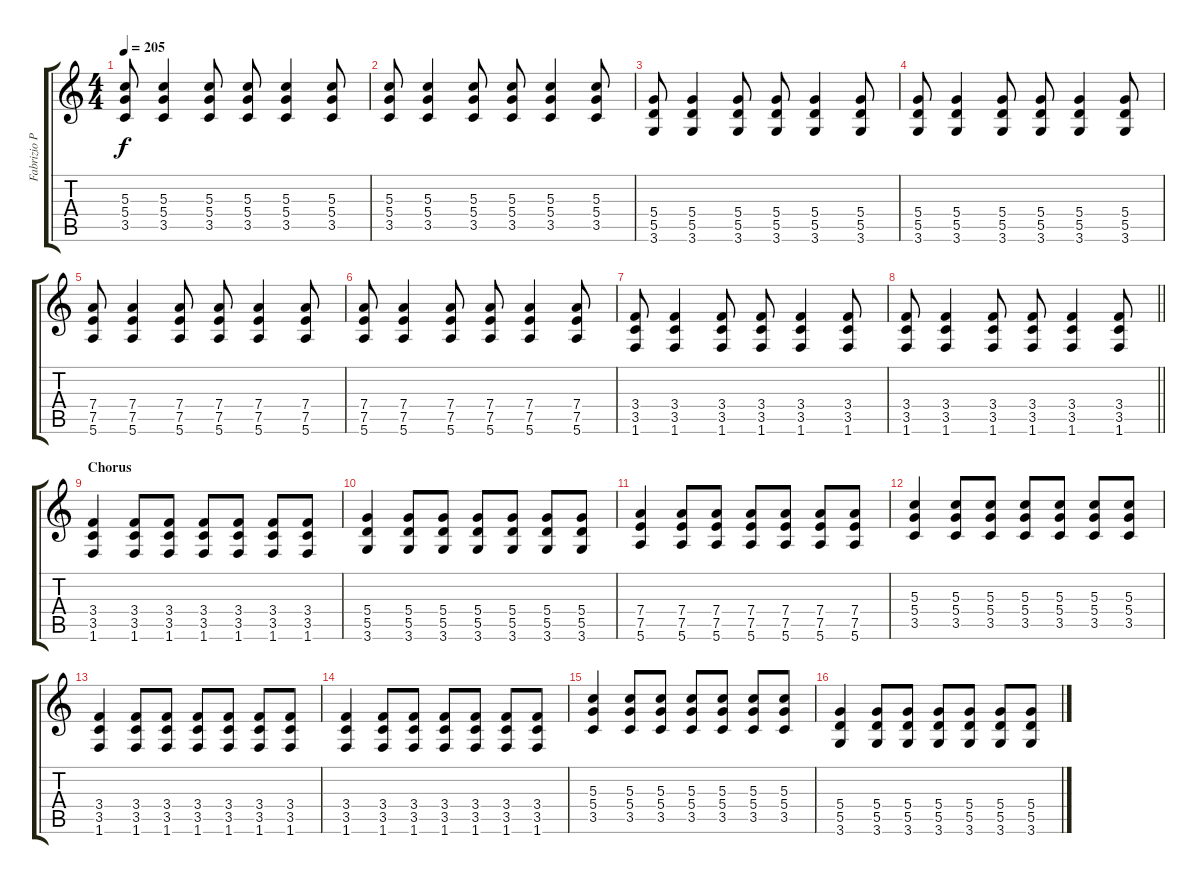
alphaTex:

\track ("Fabrizio Panebarco" "Fabrizio P") {instrument distortionguitar}
\staff {score tabs}
\tuning (E4 B3 G3 D3 A2 E2) {hide}
\ts (4 4)
\tempo 205
\clef g2
\ks c
(5.3 5.4 3.5).8{dy f} (5.3 5.4 3.5).4 (5.3 5.4 3.5).8 (5.3 5.4 3.5).8 (5.3 5.4 3.5).4 (5.3 5.4 3.5).8 |
(5.3 5.4 3.5).8 (5.3 5.4 3.5).4 (5.3 5.4 3.5).8 (5.3 5.4 3.5).8 (5.3 5.4 3.5).4 (5.3 5.4 3.5).8 |
(5.4 5.5 3.6).8 (5.4 5.5 3.6).4 (5.4 5.5 3.6).8 (5.4 5.5 3.6).8 (5.4 5.5 3.6).4 (5.4 5.5 3.6).8 |
(5.4 5.5 3.6).8 (5.4 5.5 3.6).4 (5.4 5.5 3.6).8 (5.4 5.5 3.6).8 (5.4 5.5 3.6).4 (5.4 5.5 3.6).8 |
(7.4 7.5 5.6).8 (7.4 7.5 5.6).4 (7.4 7.5 5.6).8 (7.4 7.5 5.6).8 (7.4 7.5 5.6).4 (7.4 7.5 5.6).8 |
(7.4 7.5 5.6).8 (7.4 7.5 5.6).4 (7.4 7.5 5.6).8 (7.4 7.5 5.6).8 (7.4 7.5 5.6).4 (7.4 7.5 5.6).8 |
(3.4 3.5 1.6).8 (3.4 3.5 1.6).4 (3.4 3.5 1.6).8 (3.4 3.5 1.6).8 (3.4 3.5 1.6).4 (3.4 3.5 1.6).8 |
\barLineRight lightlight
(3.4 3.5 1.6).8 (3.4 3.5 1.6).4 (3.4 3.5 1.6).8 (3.4 3.5 1.6).8 (3.4 3.5 1.6).4 (3.4 3.5 1.6).8 |
\section ("" "Chorus")
(3.4 3.5 1.6).4 (3.4 3.5 1.6).8 (3.4 3.5 1.6).8 (3.4 3.5 1.6).8 (3.4 3.5 1.6).8 (3.4 3.5 1.6).8 (3.4 3.5 1.6).8 |
(5.4 5.5 3.6).4 (5.4 5.5 3.6).8 (5.4 5.5 3.6).8 (5.4 5.5 3.6).8 (5.4 5.5 3.6).8 (5.4 5.5 3.6).8 (5.4 5.5 3.6).8 |
(7.4 7.5 5.6).4 (7.4 7.5 5.6).8 (7.4 7.5 5.6).8 (7.4 7.5 5.6).8 (7.4 7.5 5.6).8 (7.4 7.5 5.6).8 (7.4 7.5 5.6).8 |
(5.3 5.4 3.5).4 (5.3 5.4 3.5).8 (5.3 5.4 3.5).8 (5.3 5.4 3.5).8 (5.3 5.4 3.5).8 (5.3 5.4 3.5).8 (5.3 5.4 3.5).8 |
(3.4 3.5 1.6).4 (3.4 3.5 1.6).8 (3.4 3.5 1.6).8 (3.4 3.5 1.6).8 (3.4 3.5 1.6).8 (3.4 3.5 1.6).8 (3.4 3.5 1.6).8 |
(3.4 3.5 1.6).4 (3.4 3.5 1.6).8 (3.4 3.5 1.6).8 (3.4 3.5 1.6).8 (3.4 3.5 1.6).8 (3.4 3.5 1.6).8 (3.4 3.5 1.6).8 |
(5.3 5.4 3.5).4 (5.3 5.4 3.5).8 (5.3 5.4 3.5).8 (5.3 5.4 3.5).8 (5.3 5.4 3.5).8 (5.3 5.4 3.5).8 (5.3 5.4 3.5).8 |
(5.4 5.5 3.6).4 (5.4 5.5 3.6).8 (5.4 5.5 3.6).8 (5.4 5.5 3.6).8 (5.4 5.5 3.6).8 (5.4 5.5 3.6).8 (5.4 5.5 3.6).8
